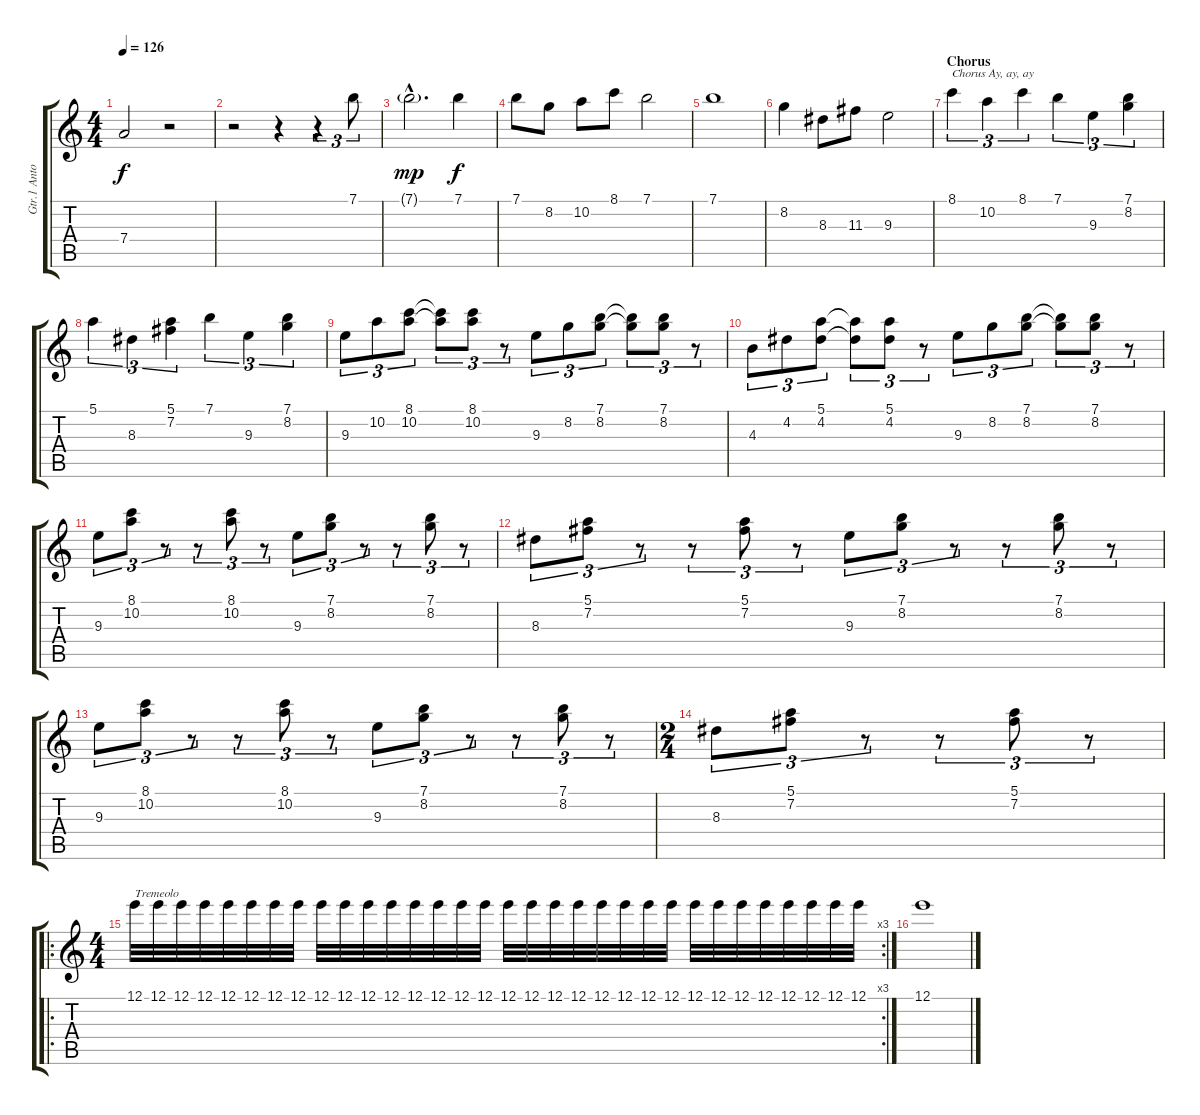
\track ("Gtr.1 Antonio" "Gtr.1 Anto") {instrument acousticguitarnylon}
\staff {score tabs}
\tuning (E4 B3 G3 D3 A2 E2) {hide}
\ts (4 4)
\tempo 126
\clef g2
\ks c
7.4.2{dy f} r.2 |
r.2 r.4 r.4{tu (3 2)} 7.1.8{tu (3 2)} |
7.1{g hac}.2{d dy mp} 7.1.4{dy f} |
7.1.8 8.2.8 10.2.8 8.1.8 7.1.2 |
7.1.1 |
8.2.4 8.3.8 11.3.8 9.3.2 |
\section ("" "Chorus")
8.1.4{tu (3 2) txt "Chorus Ay, ay, ay"} 10.2.4{tu (3 2)} 8.1.4{tu (3 2)} 7.1.4{tu (3 2)} 9.3.4{tu (3 2)} (7.1 8.2).4{tu (3 2)} |
5.1.4{tu (3 2)} 8.3.4{tu (3 2)} (5.1 7.2).4{tu (3 2)} 7.1.4{tu (3 2)} 9.3.4{tu (3 2)} (7.1 8.2).4{tu (3 2)} |
9.3.8{tu (3 2)} 10.2.8{tu (3 2)} (8.1 10.2).8{tu (3 2)} (8.1{t} 10.2{t}).8{tu (3 2)} (8.1 10.2).8{tu (3 2)} r.8{tu (3 2)} 9.3.8{tu (3 2)} 8.2.8{tu (3 2)} (7.1 8.2).8{tu (3 2)} (7.1{t} 8.2{t}).8{tu (3 2)} (7.1 8.2).8{tu (3 2)} r.8{tu (3 2)} |
4.3.8{tu (3 2)} 4.2.8{tu (3 2)} (5.1 4.2).8{tu (3 2)} (5.1{t} 4.2{t}).8{tu (3 2)} (5.1 4.2).8{tu (3 2)} r.8{tu (3 2)} 9.3.8{tu (3 2)} 8.2.8{tu (3 2)} (7.1 8.2).8{tu (3 2)} (7.1{t} 8.2{t}).8{tu (3 2)} (7.1 8.2).8{tu (3 2)} r.8{tu (3 2)} |
9.3.8{tu (3 2)} (8.1 10.2).8{tu (3 2)} r.8{tu (3 2)} r.8{tu (3 2)} (8.1 10.2).8{tu (3 2)} r.8{tu (3 2)} 9.3.8{tu (3 2)} (7.1 8.2).8{tu (3 2)} r.8{tu (3 2)} r.8{tu (3 2)} (7.1 8.2).8{tu (3 2)} r.8{tu (3 2)} |
8.3.8{tu (3 2)} (5.1 7.2).8{tu (3 2)} r.8{tu (3 2)} r.8{tu (3 2)} (5.1 7.2).8{tu (3 2)} r.8{tu (3 2)} 9.3.8{tu (3 2)} (7.1 8.2).8{tu (3 2)} r.8{tu (3 2)} r.8{tu (3 2)} (7.1 8.2).8{tu (3 2)} r.8{tu (3 2)} |
9.3.8{tu (3 2)} (8.1 10.2).8{tu (3 2)} r.8{tu (3 2)} r.8{tu (3 2)} (8.1 10.2).8{tu (3 2)} r.8{tu (3 2)} 9.3.8{tu (3 2)} (7.1 8.2).8{tu (3 2)} r.8{tu (3 2)} r.8{tu (3 2)} (7.1 8.2).8{tu (3 2)} r.8{tu (3 2)} |
\ts (2 4)
8.3.8{tu (3 2)} (5.1 7.2).8{tu (3 2)} r.8{tu (3 2)} r.8{tu (3 2)} (5.1 7.2).8{tu (3 2)} r.8{tu (3 2)} |
\ro
\rc 3
\ts (4 4)
12.1.32{txt "Tremeolo"} 12.1.32 12.1.32 12.1.32 12.1.32 12.1.32 12.1.32 12.1.32 12.1.32 12.1.32 12.1.32 12.1.32 12.1.32 12.1.32 12.1.32 12.1.32 12.1.32 12.1.32 12.1.32 12.1.32 12.1.32 12.1.32 12.1.32 12.1.32 12.1.32 12.1.32 12.1.32 12.1.32 12.1.32 12.1.32 12.1.32 12.1.32 |
12.1.1
